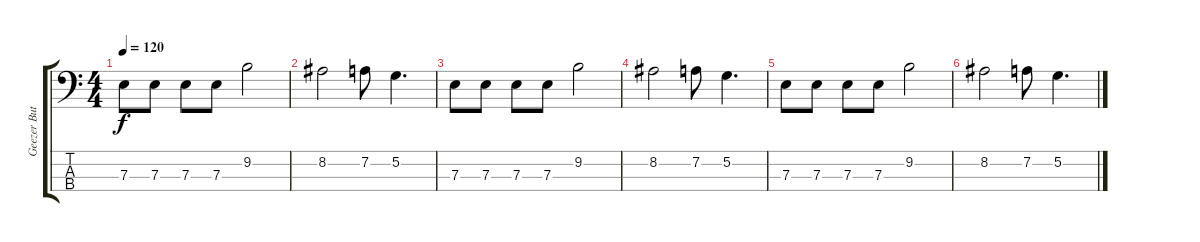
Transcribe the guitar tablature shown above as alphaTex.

\track ("Geezer Butler" "Geezer But") {instrument electricbassfinger}
\staff {score tabs}
\tuning (G2 D2 A1 E1) {hide}
\ts (4 4)
\tempo 120
\clef f4
\ks c
7.3.8{dy f} 7.3.8 7.3.8 7.3.8 9.2.2 |
8.2.2 7.2.8 5.2.4{d} |
7.3.8{volume 0} 7.3.8 7.3.8 7.3.8 9.2.2 |
8.2.2 7.2.8 5.2.4{d} |
7.3.8 7.3.8 7.3.8 7.3.8 9.2.2 |
8.2.2 7.2.8 5.2.4{d}
